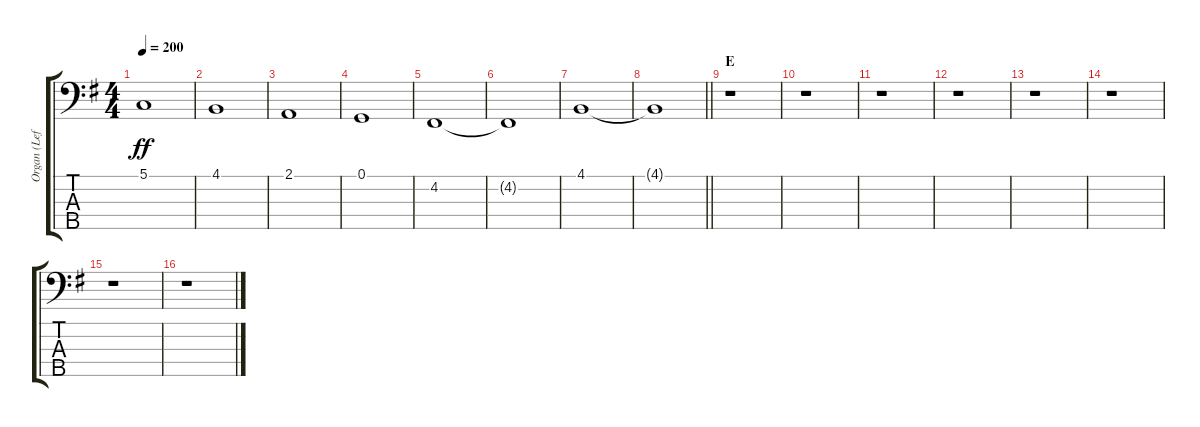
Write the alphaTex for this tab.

\track ("Organ (Left Hand)" "Organ (Lef") {instrument drawbarorgan}
\staff {score tabs}
\tuning (G2 D2 A1 E1 B0) {hide}
\ts (4 4)
\tempo 200
\clef f4
\ks g
5.1.1{dy ff} |
4.1.1 |
2.1.1 |
0.1.1 |
4.2.1 |
4.2{t}.1 |
4.1.1 |
\barLineRight lightlight
4.1{t}.1 |
\section ("" "E")
r.1 |
r.1 |
r.1 |
r.1 |
r.1 |
r.1 |
r.1 |
r.1
